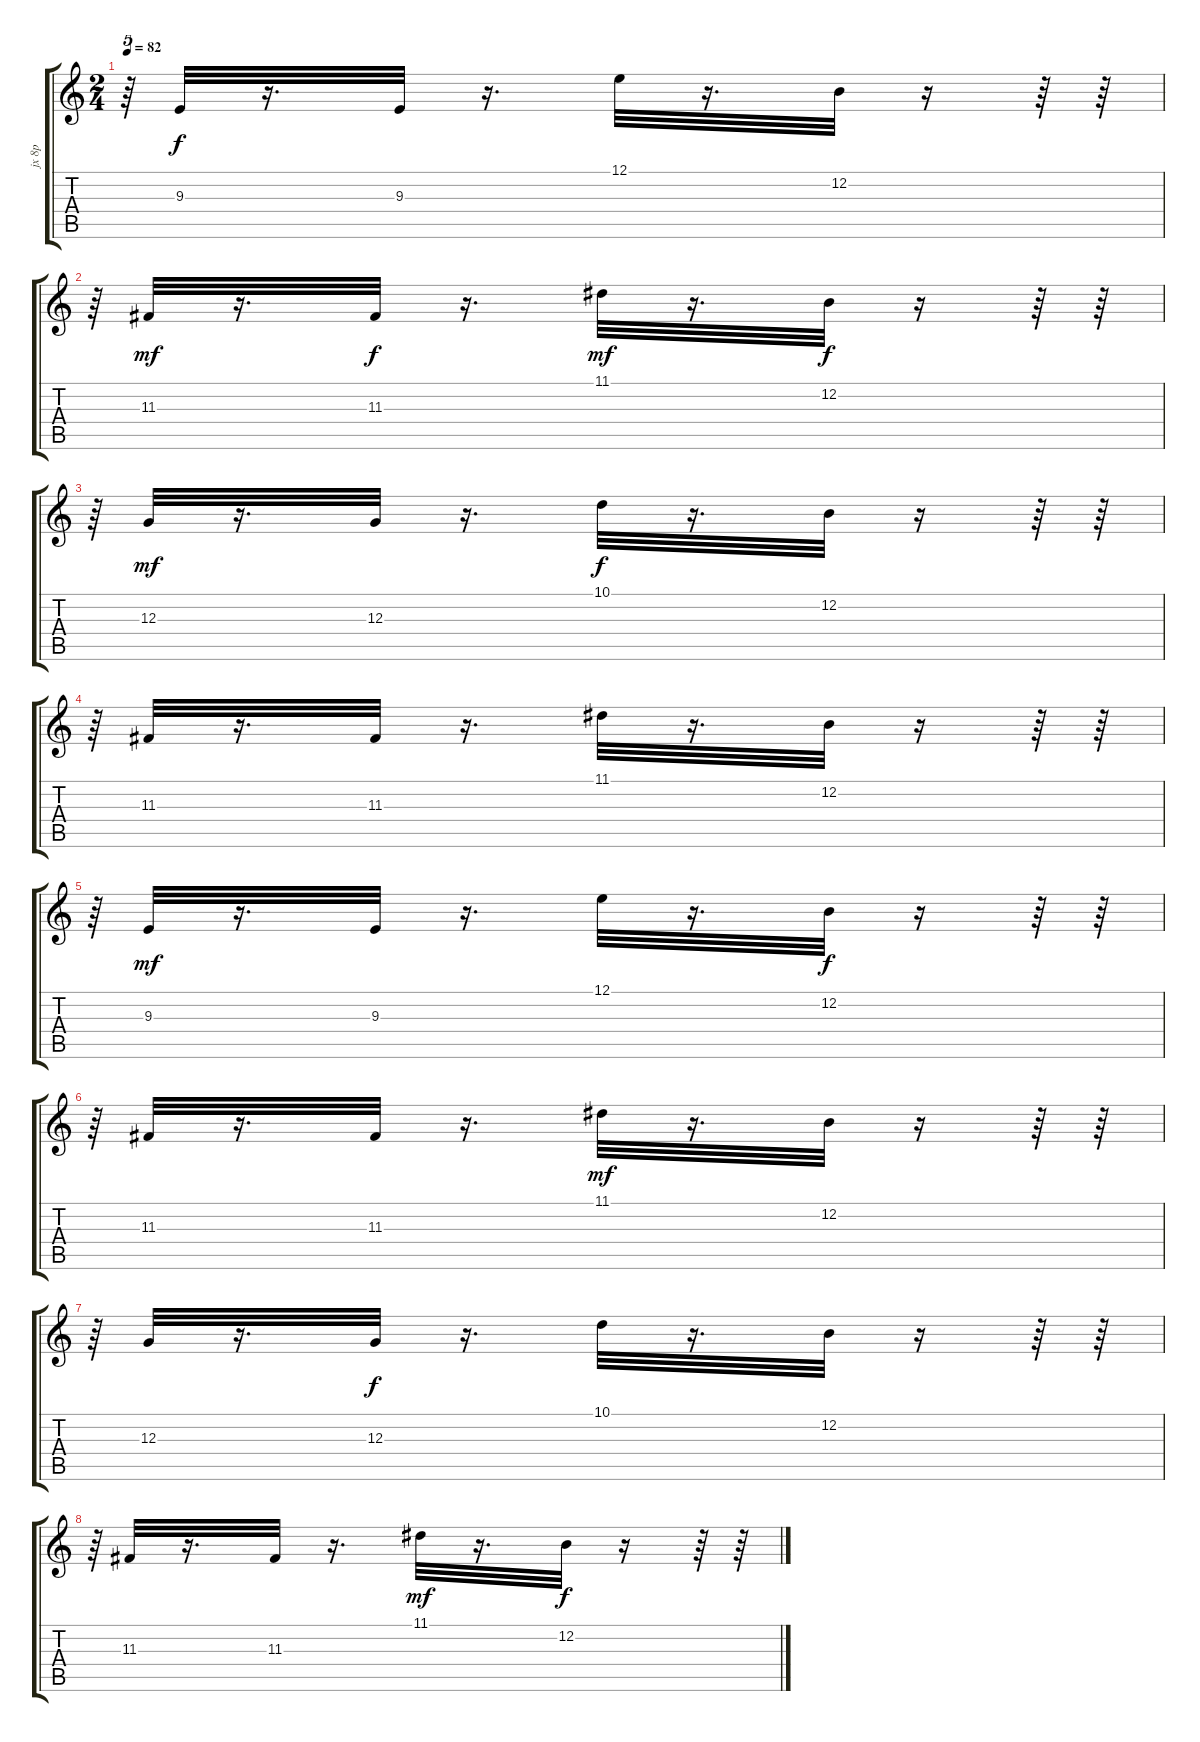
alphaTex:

\track ("jx 8p" "jx 8p") {instrument fx7echoes}
\staff {score tabs}
\tuning (E4 B3 G3 D3 A2 E2) {hide}
\ts (2 4)
\tempo 82
\clef g2
\ks c
r.64{tu (5 4) dy mf} 9.3.32{dy f} r.16{d} 9.3.32 r.16{d} 12.1.32 r.16{d} 12.2.32 r.16 r.64 r.64 |
r.64{tu (5 4)} 11.3.32{dy mf} r.16{d} 11.3.32{dy f} r.16{d} 11.1.32{dy mf} r.16{d} 12.2.32{dy f} r.16 r.64 r.64 |
r.64{tu (5 4)} 12.3.32{dy mf} r.16{d} 12.3.32 r.16{d} 10.1.32{dy f} r.16{d} 12.2.32 r.16 r.64 r.64 |
r.64{tu (5 4)} 11.3.32 r.16{d} 11.3.32 r.16{d} 11.1.32 r.16{d} 12.2.32 r.16 r.64 r.64 |
r.64{tu (5 4)} 9.3.32{dy mf} r.16{d} 9.3.32 r.16{d} 12.1.32 r.16{d} 12.2.32{dy f} r.16 r.64 r.64 |
r.64{tu (5 4)} 11.3.32 r.16{d} 11.3.32 r.16{d} 11.1.32{dy mf} r.16{d} 12.2.32 r.16 r.64 r.64 |
r.64{tu (5 4)} 12.3.32 r.16{d} 12.3.32{dy f} r.16{d} 10.1.32 r.16{d} 12.2.32 r.16 r.64 r.64 |
r.64{tu (5 4)} 11.3.32 r.16{d} 11.3.32 r.16{d} 11.1.32{dy mf} r.16{d} 12.2.32{dy f} r.16 r.64 r.64
